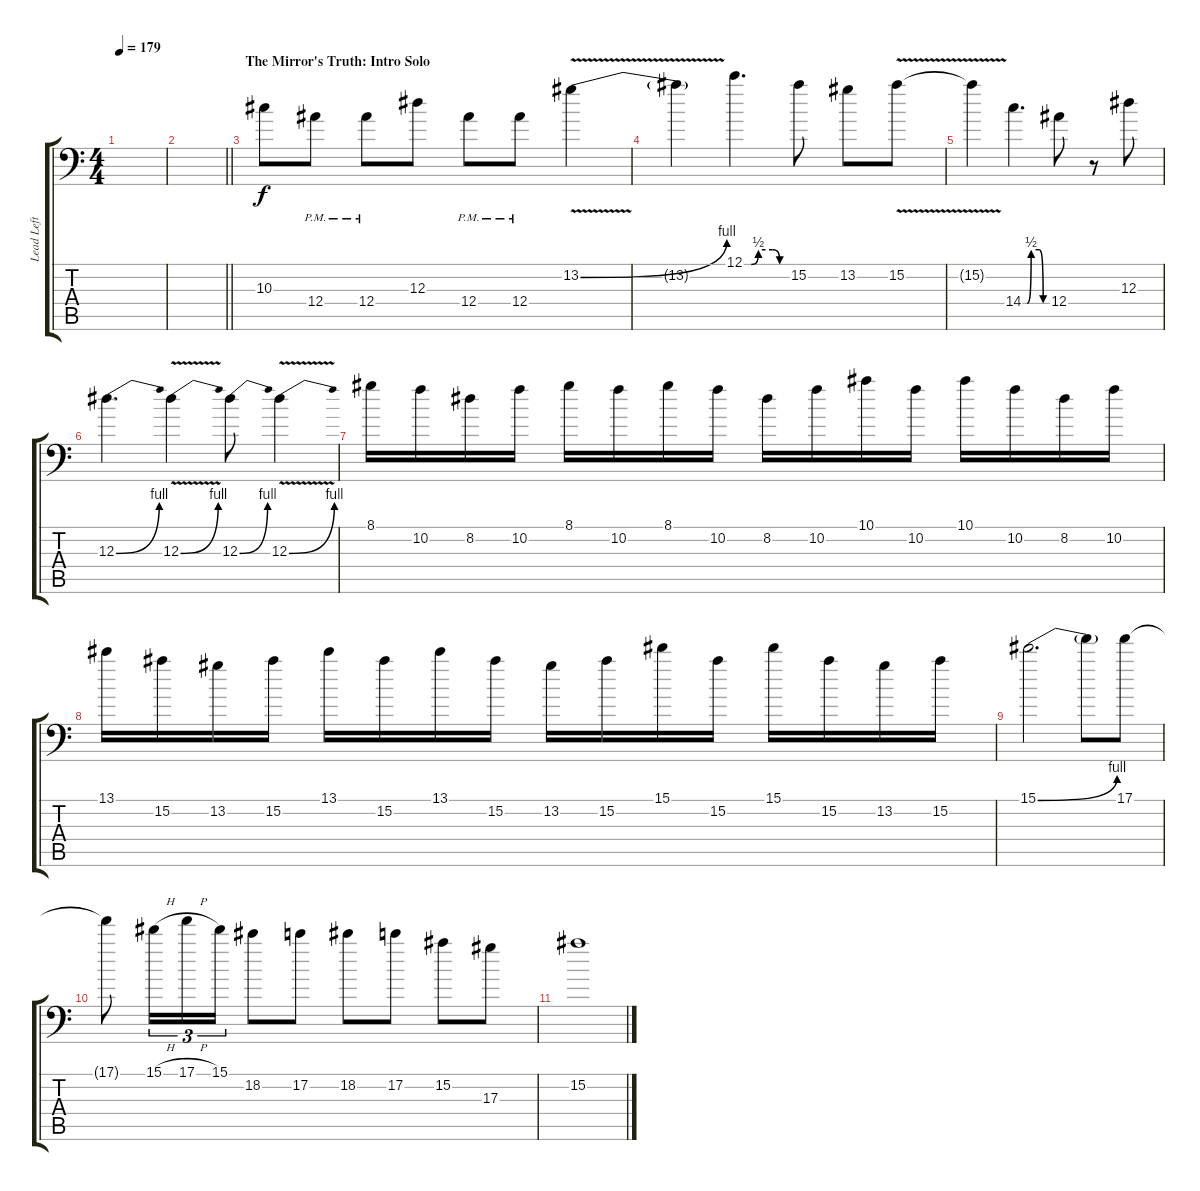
\track ("Lead Left 1" "Lead Left ") {instrument distortionguitar}
\staff {score tabs}
\tuning (C4 G3 Eb3 Bb2 F2 Bb1) {hide}
\ts (4 4)
\tempo 179
\clef f4
\ks c
|
\barLineRight lightlight
|
\section ("" "The Mirror's Truth: Intro Solo")
10.3.8 12.4{pm}.8 12.4{pm}.8 12.3.8 12.4{pm}.8 12.4{pm}.8 13.2{be (bend 0 0 60 4) v}.4 |
13.2{t}.4 12.1{be (custom 0 0 10 0 20 2 40 2 50 0 60 0)}.4{d} 15.2.8 13.2.8 15.2{v}.8 |
15.2{t}.4 14.4{be (custom 0 0 10 0 20 2 40 2 50 0 60 0)}.4{d} 12.4.8 r.8 12.3.8 |
12.3{be (bend 0 0 60 4)}.4{d} 12.3{be (bend 0 0 60 4) v}.4 12.3{be (bend 0 0 60 4)}.8 12.3{be (bend 0 0 60 4) v}.4 |
8.1.16 10.2.16 8.2.16 10.2.16 8.1.16 10.2.16 8.1.16 10.2.16 8.2.16 10.2.16 10.1.16 10.2.16 10.1.16 10.2.16 8.2.16 10.2.16 |
13.1.16 15.2.16 13.2.16 15.2.16 13.1.16 15.2.16 13.1.16 15.2.16 13.2.16 15.2.16 15.1.16 15.2.16 15.1.16 15.2.16 13.2.16 15.2.16 |
15.1{be (bend 0 0 60 4)}.2{d} 15.1{t}.8 17.1.8 |
17.1{t}.8 15.1{h}.16{tu (3 2)} 17.1{h}.16{tu (3 2)} 15.1.16{tu (3 2)} 18.2.8 17.2.8 18.2.8 17.2.8 15.2.8 17.3.8 |
15.2.1
